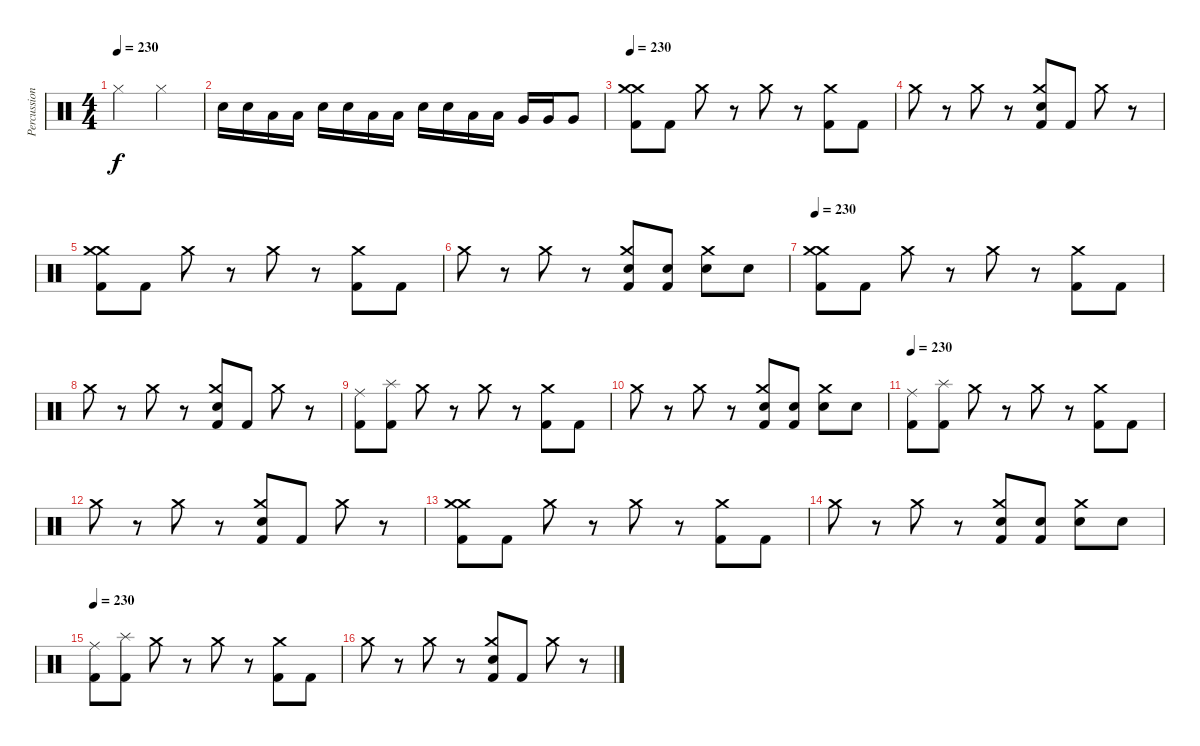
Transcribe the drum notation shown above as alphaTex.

\track ("Percussion" "Percussion") {instrument percussion}
\staff {score}
\articulation defaults
\ts (4 4)
\tempo 230
\clef neutral
\ks c "Hi-Hat (closed)".2{dy f} "Hi-Hat (closed)".2
|
"Snare (hit) 2".16 "Snare (hit) 2".16 "Low Tom (hit)".16 "Low Tom (hit)".16 "Snare (hit) 2".16 "Snare (hit) 2".16 "Low Tom (hit)".16 "Low Tom (hit)".16 "Snare (hit) 2".16 "Snare (hit) 2".16 "Low Tom (hit)".16 "Low Tom (hit)".16 "Very Low Tom (hit)".16 "Very Low Tom (hit)".16 "Very Low Tom (hit)".8 |
\tempo 230
("Crash medium (hit)" "Crash medium (hit)" "Kick (hit) 2").8 "Kick (hit) 2".8 "Crash medium (hit)".8 r.8 "Crash medium (hit)".8 r.8 ("Crash medium (hit)" "Kick (hit) 2").8 "Kick (hit) 2".8 |
"Crash medium (hit)".8 r.8 "Crash medium (hit)".8 r.8 ("Crash medium (hit)" "Kick (hit) 2" "Snare (hit) 2").8 "Kick (hit) 2".8 "Crash medium (hit)".8 r.8 |
("Crash medium (hit)" "Crash medium (hit)" "Kick (hit) 2").8 "Kick (hit) 2".8 "Crash medium (hit)".8 r.8 "Crash medium (hit)".8 r.8 ("Crash medium (hit)" "Kick (hit) 2").8 "Kick (hit) 2".8 |
"Crash medium (hit)".8 r.8 "Crash medium (hit)".8 r.8 ("Crash medium (hit)" "Kick (hit) 2" "Snare (hit) 2").8 ("Kick (hit) 2" "Snare (hit) 2").8 ("Crash medium (hit)" "Snare (hit) 2").8 "Snare (hit) 2".8 |
\tempo 230
("Crash medium (hit)" "Crash medium (hit)" "Kick (hit) 2").8 "Kick (hit) 2".8 "Crash medium (hit)".8 r.8 "Crash medium (hit)".8 r.8 ("Crash medium (hit)" "Kick (hit) 2").8 "Kick (hit) 2".8 |
"Crash medium (hit)".8 r.8 "Crash medium (hit)".8 r.8 ("Crash medium (hit)" "Kick (hit) 2" "Snare (hit) 2").8 "Kick (hit) 2".8 "Crash medium (hit)".8 r.8 |
("Ride (middle)" "Kick (hit) 2").8 ("Splash (hit)" "Kick (hit) 2").8 "Crash medium (hit)".8 r.8 "Crash medium (hit)".8 r.8 ("Crash medium (hit)" "Kick (hit) 2").8 "Kick (hit) 2".8 |
"Crash medium (hit)".8 r.8 "Crash medium (hit)".8 r.8 ("Crash medium (hit)" "Kick (hit) 2" "Snare (hit) 2").8 ("Kick (hit) 2" "Snare (hit) 2").8 ("Crash medium (hit)" "Snare (hit) 2").8 "Snare (hit) 2".8 |
\tempo 230
("Ride (middle)" "Kick (hit) 2").8 ("Splash (hit)" "Kick (hit) 2").8 "Crash medium (hit)".8 r.8 "Crash medium (hit)".8 r.8 ("Crash medium (hit)" "Kick (hit) 2").8 "Kick (hit) 2".8 |
"Crash medium (hit)".8 r.8 "Crash medium (hit)".8 r.8 ("Crash medium (hit)" "Kick (hit) 2" "Snare (hit) 2").8 "Kick (hit) 2".8 "Crash medium (hit)".8 r.8 |
("Crash medium (hit)" "Crash medium (hit)" "Kick (hit) 2").8 "Kick (hit) 2".8 "Crash medium (hit)".8 r.8 "Crash medium (hit)".8 r.8 ("Crash medium (hit)" "Kick (hit) 2").8 "Kick (hit) 2".8 |
"Crash medium (hit)".8 r.8 "Crash medium (hit)".8 r.8 ("Crash medium (hit)" "Kick (hit) 2" "Snare (hit) 2").8 ("Kick (hit) 2" "Snare (hit) 2").8 ("Crash medium (hit)" "Snare (hit) 2").8 "Snare (hit) 2".8 |
\tempo 230
("Ride (middle)" "Kick (hit) 2").8 ("Splash (hit)" "Kick (hit) 2").8 "Crash medium (hit)".8 r.8 "Crash medium (hit)".8 r.8 ("Crash medium (hit)" "Kick (hit) 2").8 "Kick (hit) 2".8 |
"Crash medium (hit)".8 r.8 "Crash medium (hit)".8 r.8 ("Crash medium (hit)" "Kick (hit) 2" "Snare (hit) 2").8 "Kick (hit) 2".8 "Crash medium (hit)".8 r.8
